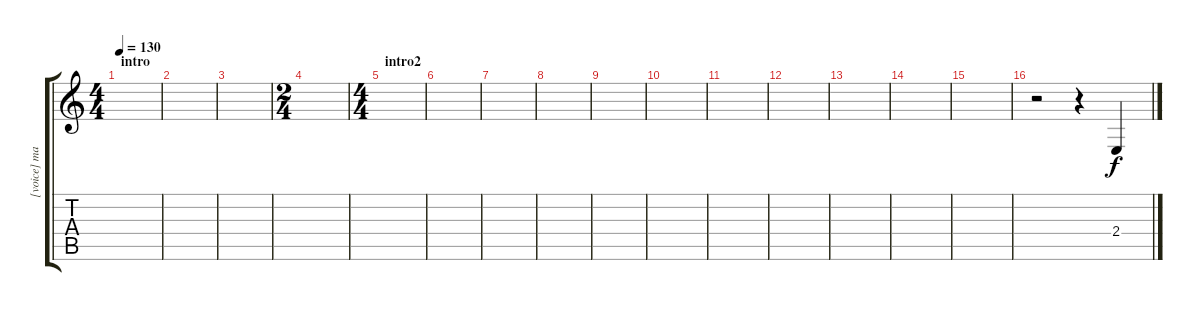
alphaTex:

\track ("[voice] matt" "[voice] ma") {instrument violin}
\staff {score tabs}
\tuning (E4 B3 G3 D3 A2 E2) {hide}
\ts (4 4)
\section ("" "intro")
\tempo 130
\clef g2
\ks c
|
|
|
\ts (2 4)
|
\ts (4 4)
\section ("" "intro2")
|
|
|
|
|
|
|
|
|
|
|
r.2 r.4 2.4.4
